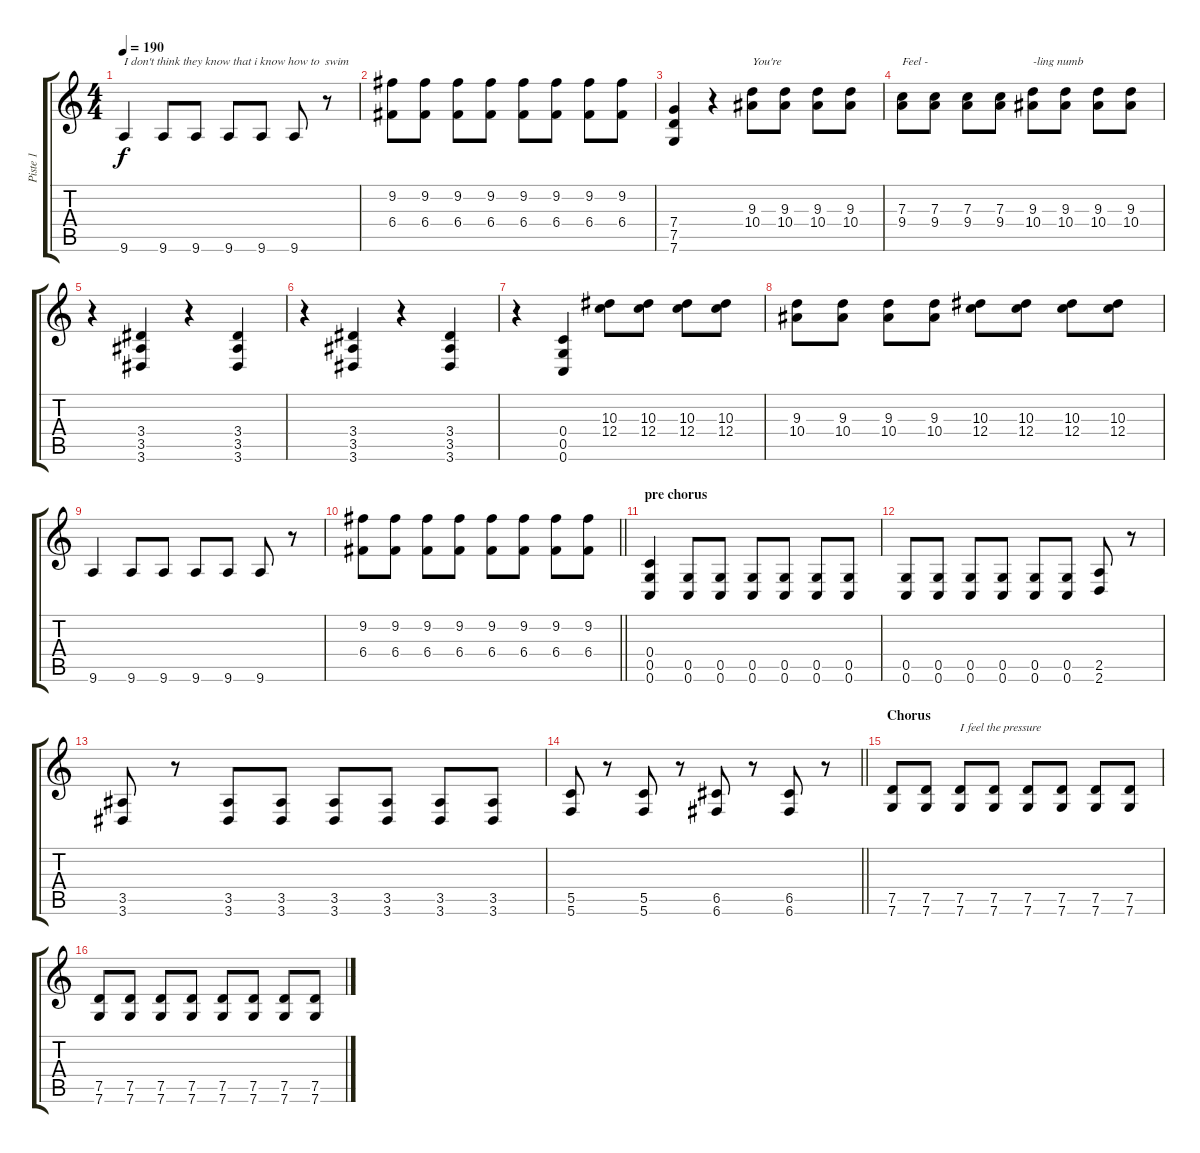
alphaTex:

\track ("Piste 1" "Piste 1") {instrument distortionguitar}
\staff {score tabs}
\tuning (D4 A3 F3 C3 G2 C2) {hide}
\ts (4 4)
\tempo 190
\clef g2
\ks c
9.6.4{txt "I don't think they know that i know how to  swim" dy f} 9.6.8 9.6.8 9.6.8 9.6.8 9.6.8 r.8 |
(9.2 6.4).8 (9.2 6.4).8 (9.2 6.4).8 (9.2 6.4).8 (9.2 6.4).8 (9.2 6.4).8 (9.2 6.4).8 (9.2 6.4).8 |
(7.4 7.5 7.6).4 r.4 (9.3 10.4).8{txt "You're"} (9.3 10.4).8 (9.3 10.4).8 (9.3 10.4).8 |
(7.3 9.4).8{txt "Feel - "} (7.3 9.4).8 (7.3 9.4).8 (7.3 9.4).8 (9.3 10.4).8{txt "-ling numb"} (9.3 10.4).8 (9.3 10.4).8 (9.3 10.4).8 |
r.4 (3.4 3.5 3.6).4 r.4 (3.4 3.5 3.6).4 |
r.4 (3.4 3.5 3.6).4 r.4 (3.4 3.5 3.6).4 |
r.4 (0.4 0.5 0.6).4 (10.3 12.4).8 (10.3 12.4).8 (10.3 12.4).8 (10.3 12.4).8 |
(9.3 10.4).8 (9.3 10.4).8 (9.3 10.4).8 (9.3 10.4).8 (10.3 12.4).8 (10.3 12.4).8 (10.3 12.4).8 (10.3 12.4).8 |
9.6.4 9.6.8 9.6.8 9.6.8 9.6.8 9.6.8 r.8 |
\barLineRight lightlight
(9.2 6.4).8 (9.2 6.4).8 (9.2 6.4).8 (9.2 6.4).8 (9.2 6.4).8 (9.2 6.4).8 (9.2 6.4).8 (9.2 6.4).8 |
\section ("" "pre chorus")
(0.4 0.5 0.6).4 (0.5 0.6).8 (0.5 0.6).8 (0.5 0.6).8 (0.5 0.6).8 (0.5 0.6).8 (0.5 0.6).8 |
(0.5 0.6).8 (0.5 0.6).8 (0.5 0.6).8 (0.5 0.6).8 (0.5 0.6).8 (0.5 0.6).8 (2.5 2.6).8 r.8 |
(3.5 3.6).8 r.8 (3.5 3.6).8 (3.5 3.6).8 (3.5 3.6).8 (3.5 3.6).8 (3.5 3.6).8 (3.5 3.6).8 |
\barLineRight lightlight
(5.5 5.6).8 r.8 (5.5 5.6).8 r.8 (6.5 6.6).8 r.8 (6.5 6.6).8 r.8 |
\section ("" "Chorus")
(7.5 7.6).8 (7.5 7.6).8 (7.5 7.6).8{txt "I feel the pressure"} (7.5 7.6).8 (7.5 7.6).8 (7.5 7.6).8 (7.5 7.6).8 (7.5 7.6).8 |
(7.5 7.6).8 (7.5 7.6).8 (7.5 7.6).8 (7.5 7.6).8 (7.5 7.6).8 (7.5 7.6).8 (7.5 7.6).8 (7.5 7.6).8
